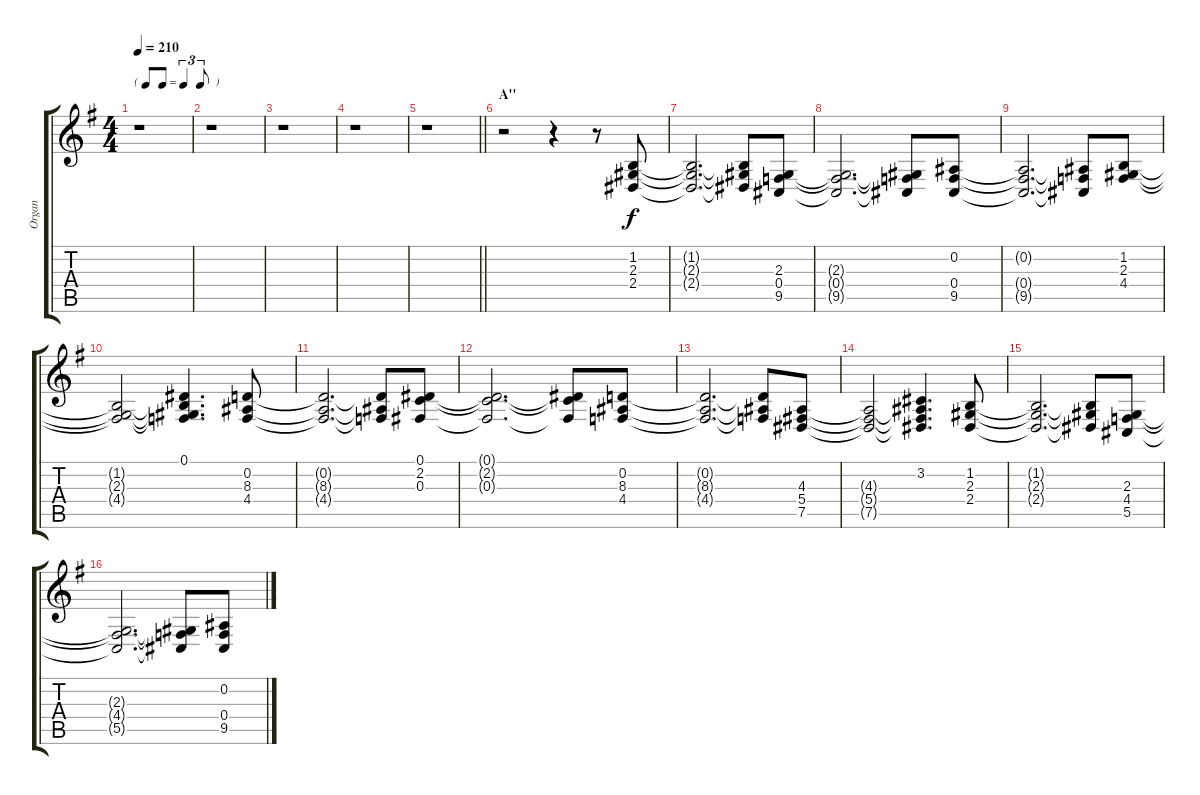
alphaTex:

\track ("Organ" "Organ") {instrument rockorgan}
\staff {score tabs}
\tuning (Eb4 Bb3 Gb3 Db3 Ab2 Eb2) {hide}
\ts (4 4)
\tf triplet8th
\tempo 210
\clef g2
\ks g
r.1{dy f} |
r.1 |
r.1 |
r.1 |
\barLineRight lightlight
r.1 |
\section ("" "A''")
r.2 r.4 r.8 (1.2 2.3 2.4).8 |
(1.2{t} 2.3{t} 2.4{t}).2{d} (1.2{t} 2.3{t} 2.4{t}).8 (2.3 0.4 9.5).8 |
(2.3{t} 0.4{t} 9.5{t}).2{d} (2.3{t} 0.4{t} 9.5{t}).8 (0.2 0.4 9.5).8 |
(0.2{t} 0.4{t} 9.5{t}).2{d} (0.2{t} 0.4{t} 9.5{t}).8 (1.2 2.3 4.4).8 |
(1.2{t} 2.3{t} 4.4{t}).2 (0.1 1.2{t} 2.3{t} 4.4{t}).4{d} (0.2 8.3 4.4).8 |
(0.2{t} 8.3{t} 4.4{t}).2{d} (0.2{t} 8.3{t} 4.4{t}).8 (0.1 2.2 0.3).8 |
(0.1{t} 2.2{t} 0.3{t}).2{d} (0.1{t} 2.2{t} 0.3{t}).8 (0.2 8.3 4.4).8 |
(0.2{t} 8.3{t} 4.4{t}).2{d} (0.2{t} 8.3{t} 4.4{t}).8 (4.3 5.4 7.5).8 |
(4.3{t} 5.4{t} 7.5{t}).2 (3.2 4.3{t} 5.4{t} 7.5{t}).4{d} (1.2 2.3 2.4).8 |
(1.2{t} 2.3{t} 2.4{t}).2{d} (1.2{t} 2.3{t} 2.4{t}).8 (2.3 4.4 5.5).8 |
(2.3{t} 4.4{t} 5.5{t}).2{d} (2.3{t} 4.4{t} 5.5{t}).8 (0.2 0.4 9.5).8
